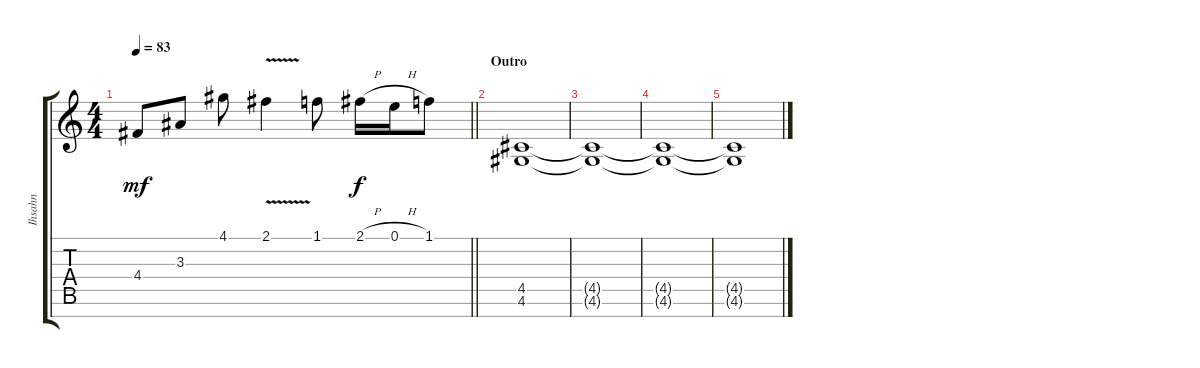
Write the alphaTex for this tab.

\track ("Ihsahn" "Ihsahn") {instrument distortionguitar}
\staff {score tabs}
\tuning (E4 B3 G3 D3 A2 E2 B1) {hide}
\ts (4 4)
\tempo 83
\clef g2
\barLineRight lightlight
\ks c
4.4.8{dy mf} 3.3.8 4.1.8 2.1{v}.4 1.1.8 2.1{h}.16{dy f} 0.1{h}.16 1.1.8 |
\section ("" "Outro")
(4.5 4.6).1{volume 2} |
(4.5{t} 4.6{t}).1 |
(4.5{t} 4.6{t}).1 |
(4.5{t} 4.6{t}).1
